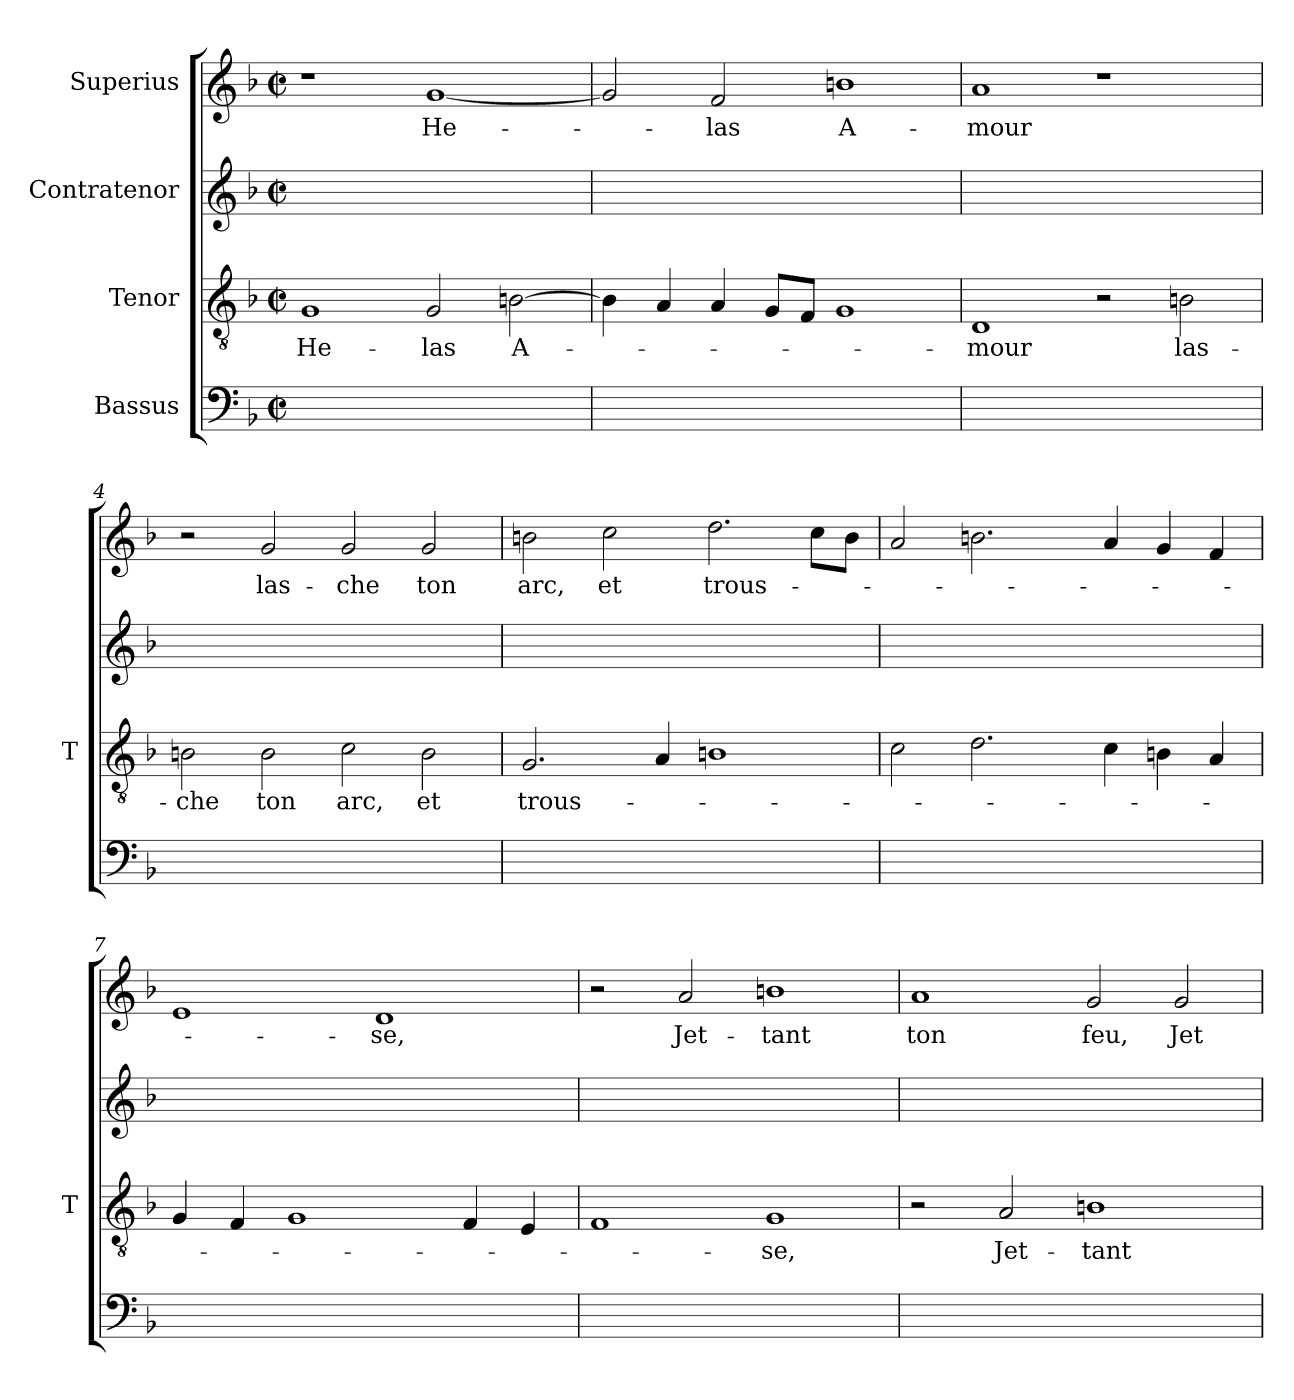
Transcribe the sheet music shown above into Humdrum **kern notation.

**kern	**kern	**text	**kern	**kern	**text
*part4	*part3	*part3	*part2	*part1	*part1
*staff4	*staff3	*staff3	*staff2	*staff1	*staff1
*I"Bassus	*I"Tenor	*	*I"Contratenor	*I"Superius	*
*	*I'T	*	*	*	*
*clefF4	*clefGv2	*	*clefG2	*clefG2	*
*k[b-]	*k[b-]	*	*k[b-]	*k[b-]	*
*F:	*F:	*	*F:	*F:	*
*M2/2	*M2/2	*	*M2/2	*M2/2	*
*met(c|)	*met(c|)	*	*met(c|)	*met(c|)	*
=1	=1	=1	=1	=1	=1
1ryy	1G	He-	1ryy	1r	.
1ryy	2G	-las	1ryy	[1g	He-
.	[2B	A-	.	.	.
=2	=2	=2	=2	=2	=2
1ryy	4B]	.	1ryy	2g]	.
.	4A	.	.	.	.
.	4A	.	.	2f	-las
.	8GL	.	.	.	.
.	8FJ	.	.	.	.
1ryy	1G	.	1ryy	1b	A-
=3	=3	=3	=3	=3	=3
1ryy	1D	-mour	1ryy	1a	-mour
1ryy	2r	.	1ryy	1r	.
.	2B	las-	.	.	.
=4	=4	=4	=4	=4	=4
1ryy	2B	-che	1ryy	2r	.
.	2B	-ton	.	2g	las-
1ryy	2c	-arc,	1ryy	2g	-che
.	2B	-et	.	2g	-ton
=5	=5	=5	=5	=5	=5
1ryy	2.G	trous-	1ryy	2b	-arc,
.	.	.	.	2cc	-et
.	4A	.	.	.	.
1ryy	1B	.	1ryy	2.dd	trous-
.	.	.	.	8ccL	.
.	.	.	.	8bJ	.
=6	=6	=6	=6	=6	=6
1ryy	2c	.	1ryy	2a	.
.	2.d	.	.	2.b	.
1ryy	.	.	1ryy	.	.
.	4c	.	.	4a	.
.	4B	.	.	4g	.
.	4A	.	.	4f	.
=7	=7	=7	=7	=7	=7
1ryy	4G	.	1ryy	1e	.
.	4F	.	.	.	.
.	1G	.	.	.	.
1ryy	.	.	1ryy	1d	-se,
.	4F	.	.	.	.
.	4E	.	.	.	.
=8	=8	=8	=8	=8	=8
1ryy	1F	.	1ryy	2r	.
.	.	.	.	2a	Jet-
1ryy	1G	-se,	1ryy	1b	-tant
=9	=9	=9	=9	=9	=9
1ryy	2r	.	1ryy	1a	-ton
.	2A	Jet-	.	.	.
1ryy	1B	-tant	1ryy	2g	-feu,
.	.	.	.	2g	Jet-
=	=	=	=	=	=
*-	*-	*-	*-	*-	*-
